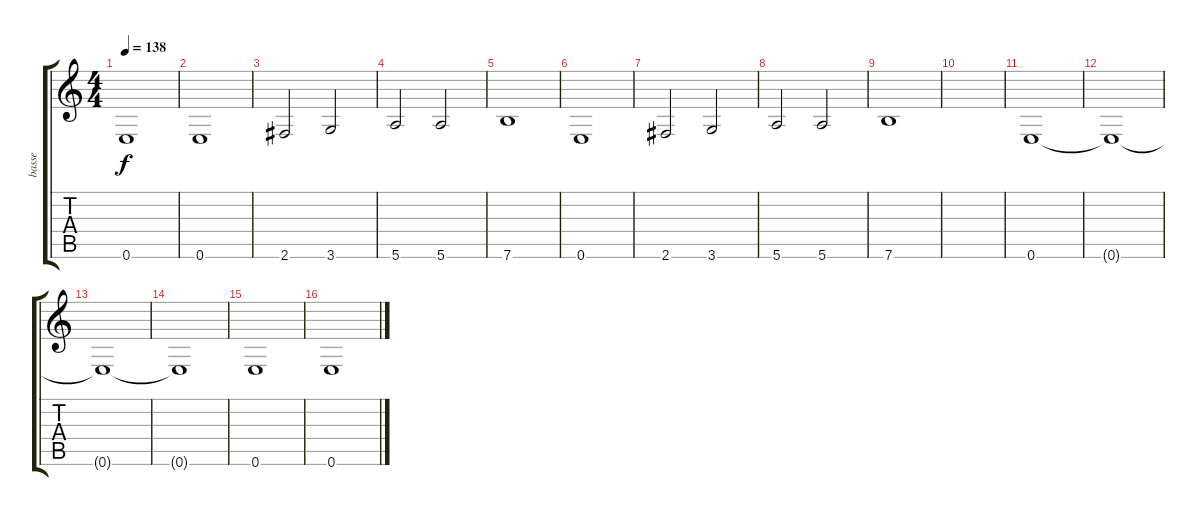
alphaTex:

\track ("basse" "basse") {instrument electricbasspick}
\staff {score tabs}
\tuning (E4 B3 G3 D3 A2 E2) {hide}
\ts (4 4)
\tempo 138
\clef g2
\ks c
0.6{t}.1{dy f} |
0.6.1 |
2.6.2 3.6.2 |
5.6.2 5.6.2 |
7.6.1 |
0.6.1 |
2.6.2 3.6.2 |
5.6.2 5.6.2 |
7.6.1 |
|
0.6.1 |
0.6{t}.1 |
0.6{t}.1 |
0.6{t}.1 |
0.6.1 |
0.6.1
